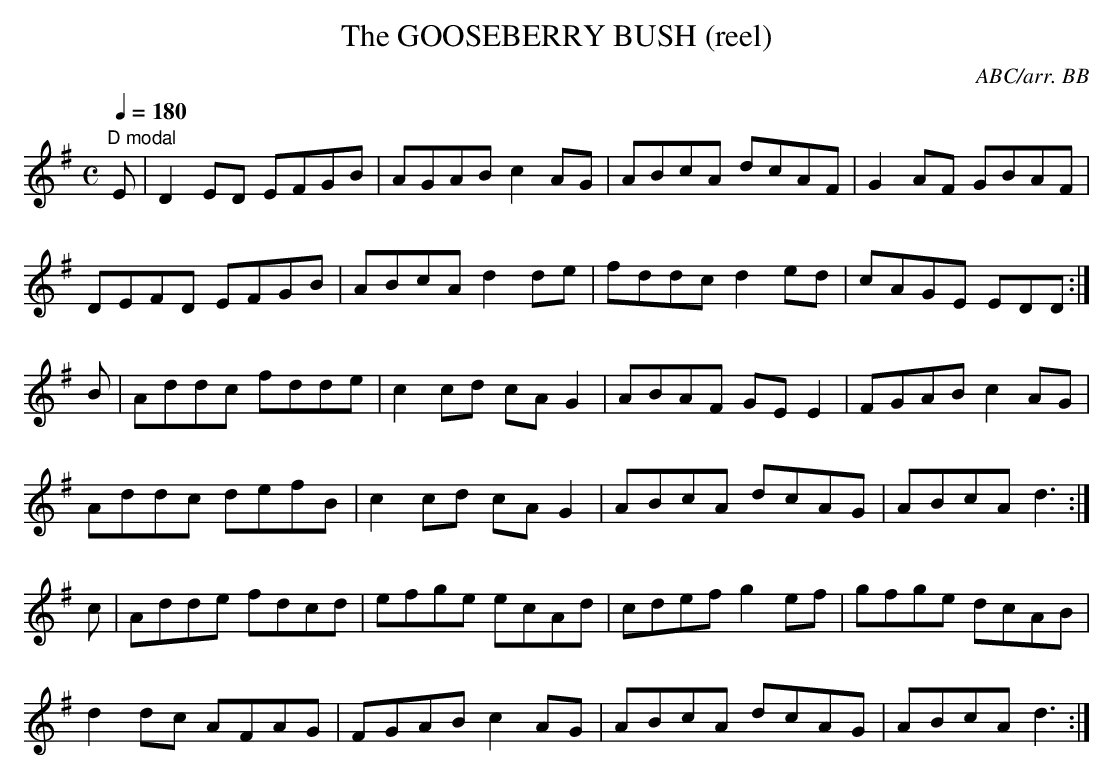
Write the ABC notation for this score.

X:1
T:GOOSEBERRY BUSH (reel), The
C:ABC/arr. BB
L:1/8
M:C
Q:1/4=180
K:G
"D modal"
E|D2ED EFGB|AGAB c2AG|ABcA dcAF|G2AF GBAF|
DEFD EFGB|ABcA d2de|fddc d2ed|cAGE EDD:|
B|Addc fdde|c2cd cAG2|ABAF GEE2|FGAB c2AG|
Addc defB|c2cd cAG2|ABcA dcAG|ABcA d3:|
c|Adde fdcd|efge ecAd|cdef g2ef|gfge dcAB|
d2dc AFAG|FGAB c2AG|ABcA dcAG|ABcA d3:|
